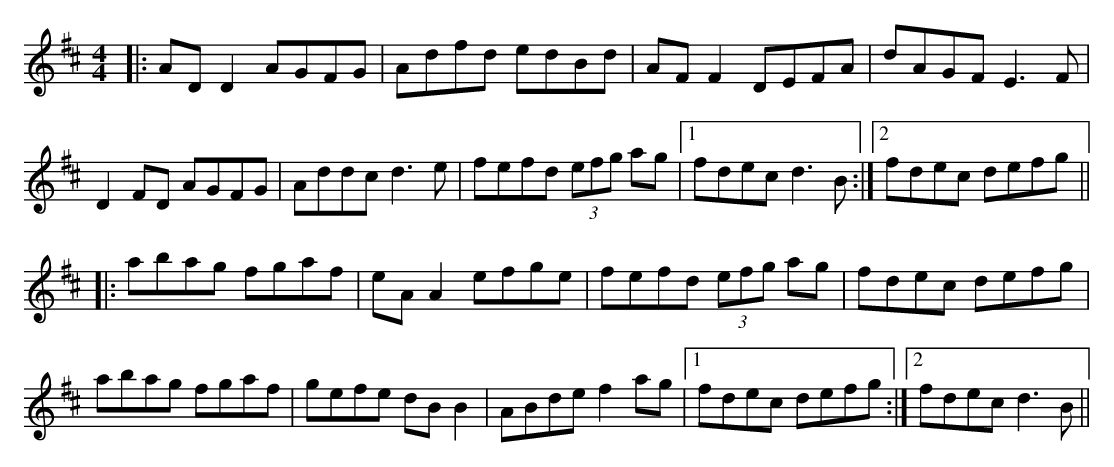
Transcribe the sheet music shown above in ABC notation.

X:1
M:4/4
K:D
|:AD D2 AGFG|Adfd edBd|AF F2 DEFA|dAGF E3 F|
D2 FD AGFG|Addc d3 e|fefd (3efg ag|1 fdec d3 B:|2 fdec defg||
|:abag fgaf|eA A2 efge|fefd (3efg ag|fdec defg|
abag fgaf|gefe dB B2|ABde f2 ag|1 fdec defg:|2 fdec d3 B||
